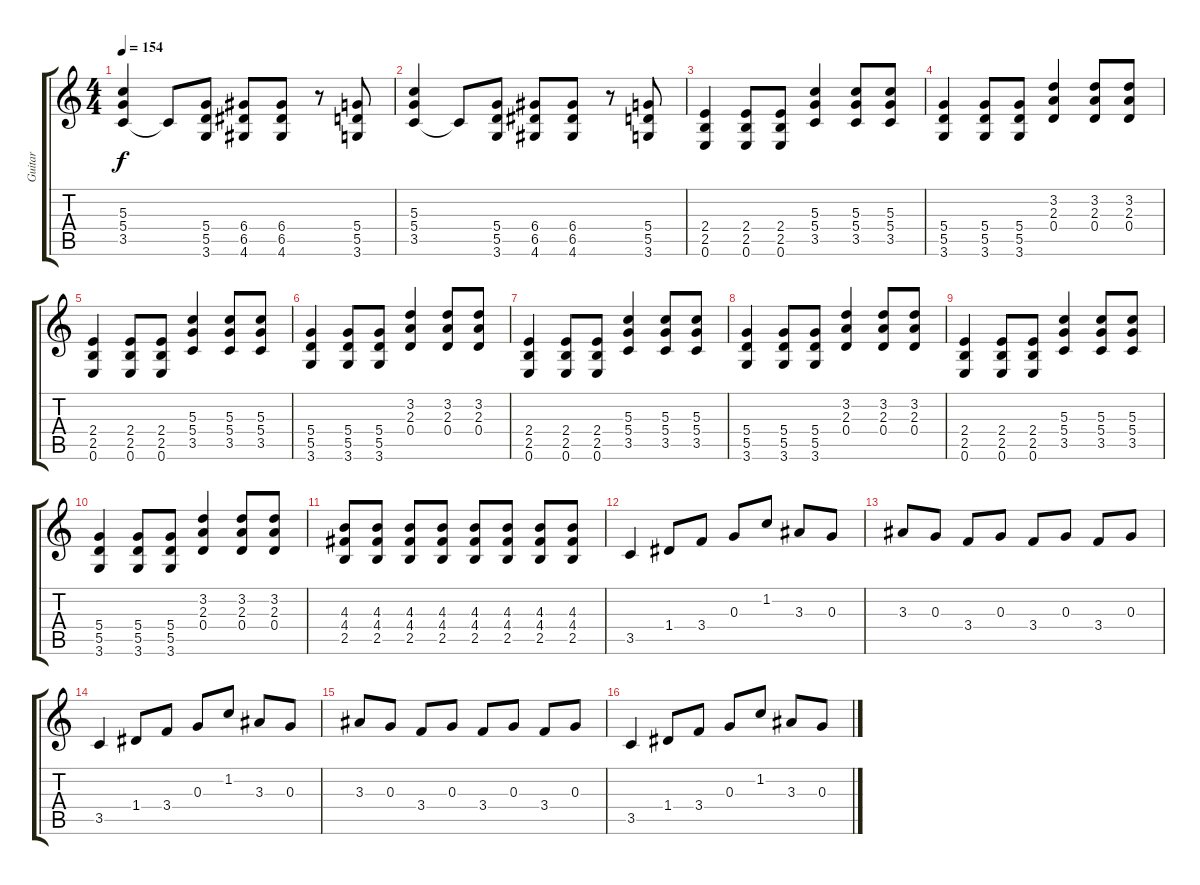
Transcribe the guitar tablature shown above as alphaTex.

\track ("Guitar" "Guitar") {instrument overdrivenguitar}
\staff {score tabs}
\tuning (E4 B3 G3 D3 A2 E2) {hide}
\ts (4 4)
\tempo 154
\clef g2
\ks c
(5.3 5.4 3.5).4{dy f} 3.5{t}.8 (5.4 5.5 3.6).8 (6.4 6.5 4.6).8 (6.4 6.5 4.6).8 r.8 (5.4 5.5 3.6).8 |
(5.3 5.4 3.5).4 3.5{t}.8 (5.4 5.5 3.6).8 (6.4 6.5 4.6).8 (6.4 6.5 4.6).8 r.8 (5.4 5.5 3.6).8 |
(2.4 2.5 0.6).4 (2.4 2.5 0.6).8 (2.4 2.5 0.6).8 (5.3 5.4 3.5).4 (5.3 5.4 3.5).8 (5.3 5.4 3.5).8 |
(5.4 5.5 3.6).4 (5.4 5.5 3.6).8 (5.4 5.5 3.6).8 (3.2 2.3 0.4).4 (3.2 2.3 0.4).8 (3.2 2.3 0.4).8 |
(2.4 2.5 0.6).4 (2.4 2.5 0.6).8 (2.4 2.5 0.6).8 (5.3 5.4 3.5).4 (5.3 5.4 3.5).8 (5.3 5.4 3.5).8 |
(5.4 5.5 3.6).4 (5.4 5.5 3.6).8 (5.4 5.5 3.6).8 (3.2 2.3 0.4).4 (3.2 2.3 0.4).8 (3.2 2.3 0.4).8 |
(2.4 2.5 0.6).4 (2.4 2.5 0.6).8 (2.4 2.5 0.6).8 (5.3 5.4 3.5).4 (5.3 5.4 3.5).8 (5.3 5.4 3.5).8 |
(5.4 5.5 3.6).4 (5.4 5.5 3.6).8 (5.4 5.5 3.6).8 (3.2 2.3 0.4).4 (3.2 2.3 0.4).8 (3.2 2.3 0.4).8 |
(2.4 2.5 0.6).4 (2.4 2.5 0.6).8 (2.4 2.5 0.6).8 (5.3 5.4 3.5).4 (5.3 5.4 3.5).8 (5.3 5.4 3.5).8 |
(5.4 5.5 3.6).4 (5.4 5.5 3.6).8 (5.4 5.5 3.6).8 (3.2 2.3 0.4).4 (3.2 2.3 0.4).8 (3.2 2.3 0.4).8 |
(4.3 4.4 2.5).8 (4.3 4.4 2.5).8 (4.3 4.4 2.5).8 (4.3 4.4 2.5).8 (4.3 4.4 2.5).8 (4.3 4.4 2.5).8 (4.3 4.4 2.5).8 (4.3 4.4 2.5).8 |
3.5.4 1.4.8 3.4.8 0.3.8 1.2.8 3.3.8 0.3.8 |
3.3.8 0.3.8 3.4.8 0.3.8 3.4.8 0.3.8 3.4.8 0.3.8 |
3.5.4 1.4.8 3.4.8 0.3.8 1.2.8 3.3.8 0.3.8 |
3.3.8 0.3.8 3.4.8 0.3.8 3.4.8 0.3.8 3.4.8 0.3.8 |
3.5.4 1.4.8 3.4.8 0.3.8 1.2.8 3.3.8 0.3.8
